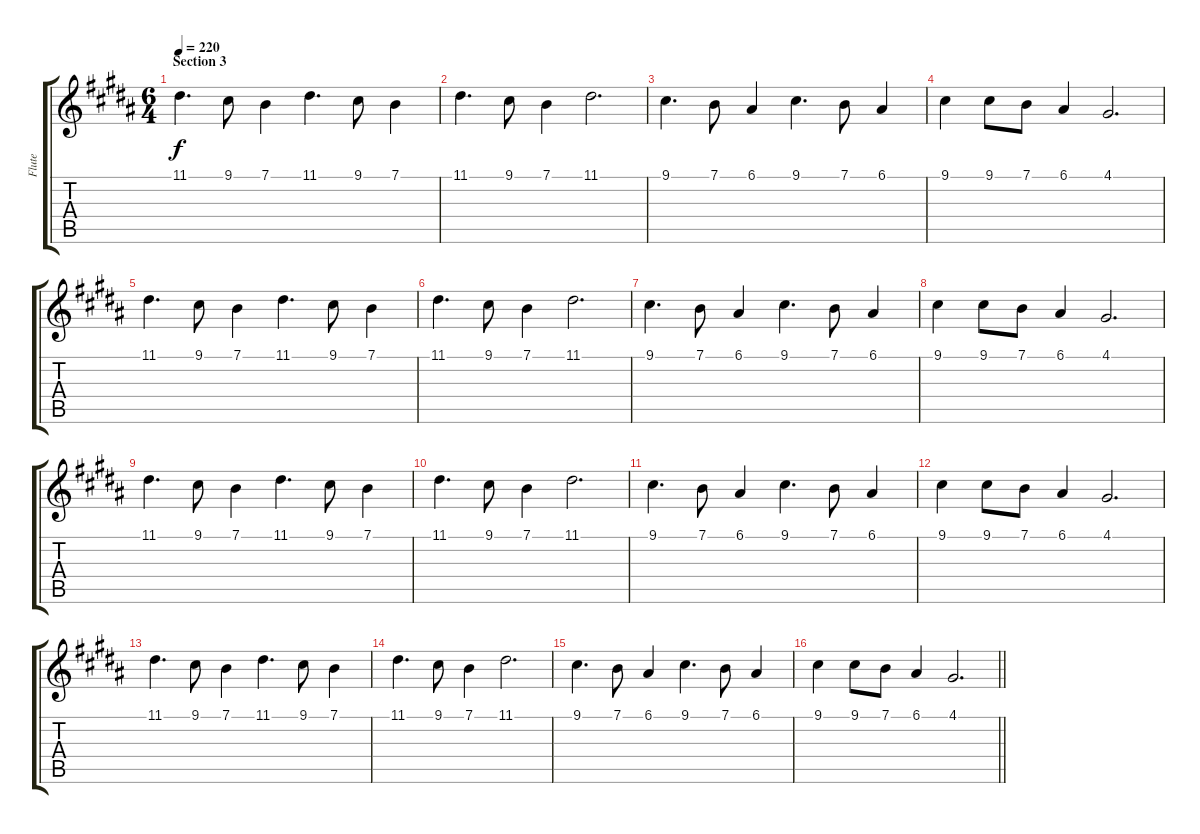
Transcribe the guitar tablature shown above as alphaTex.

\track ("Flute" "Flute") {instrument flute}
\staff {score tabs}
\tuning (E4 B3 G3 D3 A2 E2) {hide}
\ts (6 4)
\section ("" "Section 3")
\tempo 220
\clef g2
\ks g#minor
11.1.4{d dy f volume 10} 9.1.8 7.1.4 11.1.4{d} 9.1.8 7.1.4 |
11.1.4{d} 9.1.8 7.1.4 11.1.2{d} |
9.1.4{d} 7.1.8 6.1.4 9.1.4{d} 7.1.8 6.1.4 |
9.1.4 9.1.8 7.1.8 6.1.4 4.1.2{d} |
11.1.4{d} 9.1.8 7.1.4 11.1.4{d} 9.1.8 7.1.4 |
11.1.4{d} 9.1.8 7.1.4 11.1.2{d} |
9.1.4{d} 7.1.8 6.1.4 9.1.4{d} 7.1.8 6.1.4 |
9.1.4 9.1.8 7.1.8 6.1.4 4.1.2{d} |
11.1.4{d} 9.1.8 7.1.4 11.1.4{d} 9.1.8 7.1.4 |
11.1.4{d} 9.1.8 7.1.4 11.1.2{d} |
9.1.4{d} 7.1.8 6.1.4 9.1.4{d} 7.1.8 6.1.4 |
9.1.4 9.1.8 7.1.8 6.1.4 4.1.2{d} |
11.1.4{d} 9.1.8 7.1.4 11.1.4{d} 9.1.8 7.1.4 |
11.1.4{d} 9.1.8 7.1.4 11.1.2{d} |
9.1.4{d} 7.1.8 6.1.4 9.1.4{d} 7.1.8 6.1.4 |
\barLineRight lightlight
9.1.4 9.1.8 7.1.8 6.1.4 4.1.2{d}
